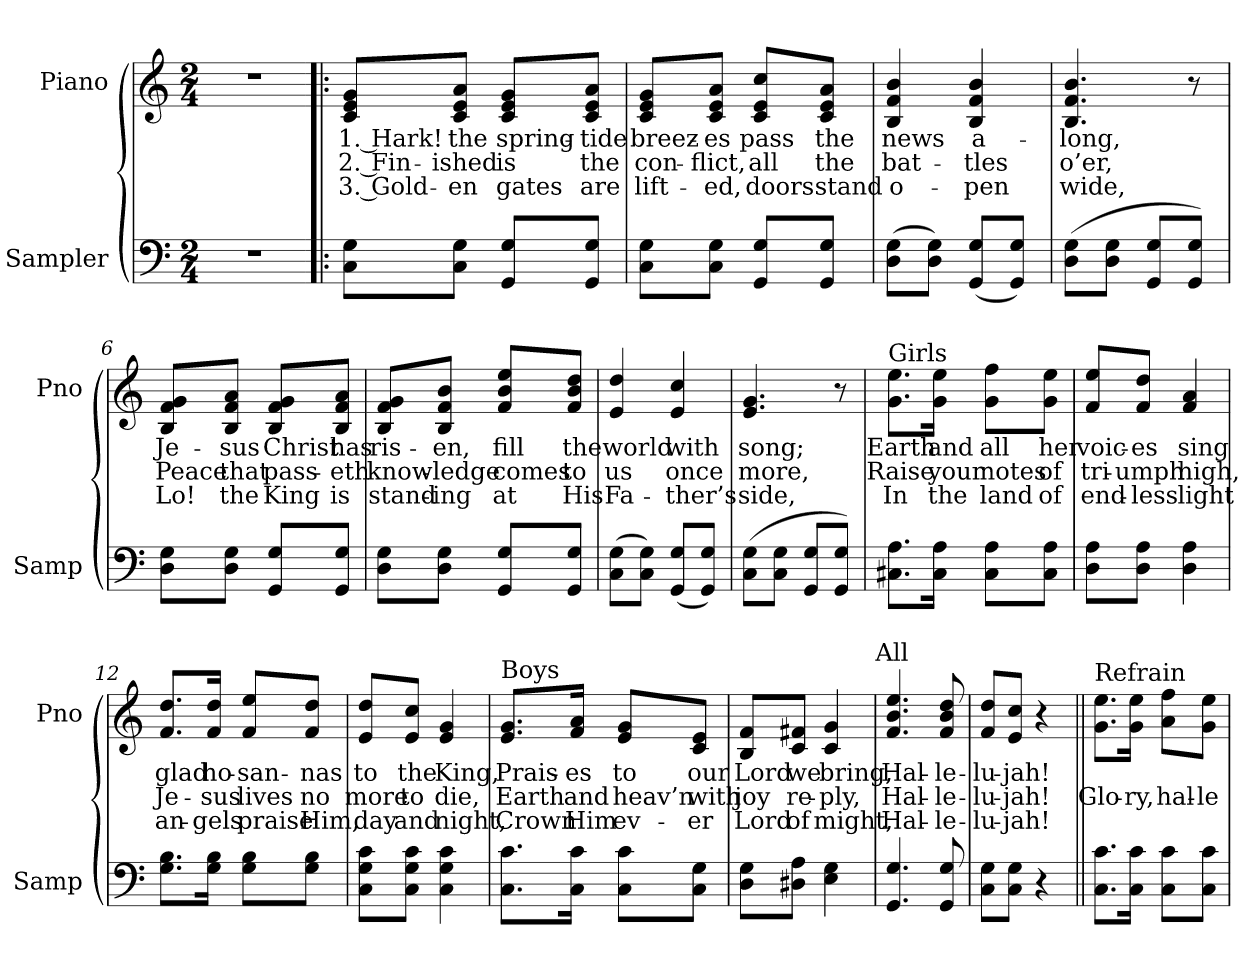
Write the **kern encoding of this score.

**kern	**kern	**text	**text	**text
*part2	*part1	*part1	*part1	*part1
*staff2	*staff1	*staff1	*staff1	*staff1
*I"Sampler	*I"Piano	*	*	*
*I'Samp	*I'Pno	*	*	*
*clefF4	*clefG2	*	*	*
*M2/4	*M2/4	*	*	*
=1	=1	=1	=1	=1
2r	2r	.	.	.
=2!|:	=2!|:	=2!|:	=2!|:	=2!|:
8C\ 8G\L	8c/ 8e/ 8g/L	1. Hark!	2. Fin-	3. Gold-
8C\ 8G\J	8c/ 8e/ 8a/J	the	-ished	-en
8GG/ 8G/L	8c/ 8e/ 8g/L	spring-	is	gates
8GG/ 8G/J	8c/ 8e/ 8a/J	-tide	the	are
=3	=3	=3	=3	=3
8C\ 8G\L	8c/ 8e/ 8g/L	breez-	con-	lift-
8C\ 8G\J	8c/ 8e/ 8a/J	-es	-flict,	-ed,
8GG/ 8G/L	8c/ 8e/ 8cc/L	pass	all	doors
8GG/ 8G/J	8c/ 8e/ 8a/J	the	the	stand
=4	=4	=4	=4	=4
(8D\ 8G\L	4B 4f 4b	news	bat-	o-
8D\ 8G\J)	.	.	.	.
(8GG/ 8G/L	4B 4f 4b	a-	-tles	-pen
8GG/ 8G/J)	.	.	.	.
=5	=5	=5	=5	=5
(8D\ 8G\L	4.B 4.f 4.b	-long,	o’er,	wide,
8D\ 8G\J	.	.	.	.
8GG/ 8G/L	.	.	.	.
8GG/ 8G/J)	8r	.	.	.
=6	=6	=6	=6	=6
8D\ 8G\L	8B/ 8f/ 8g/L	Je-	Peace	Lo!
8D\ 8G\J	8B/ 8f/ 8a/J	-sus	that	the
8GG/ 8G/L	8B/ 8f/ 8g/L	Christ	pass-	King
8GG/ 8G/J	8B/ 8f/ 8a/J	has	-eth	is
=7	=7	=7	=7	=7
8D\ 8G\L	8B/ 8f/ 8g/L	ris-	know-	stand-
8D\ 8G\J	8B/ 8f/ 8b/J	-en,	-ledge	-ing
8GG/ 8G/L	8f/ 8b/ 8ee/L	fill	comes	at
8GG/ 8G/J	8f/ 8b/ 8dd/J	the	to	His
=8	=8	=8	=8	=8
(8C\ 8G\L	4e 4dd	world	us	Fa-
8C\ 8G\J)	.	.	.	.
(8GG/ 8G/L	4e 4cc	with	once	-ther’s
8GG/ 8G/J)	.	.	.	.
=9	=9	=9	=9	=9
(8C\ 8G\L	4.e 4.g	song;	more,	side,
8C\ 8G\J	.	.	.	.
8GG/ 8G/L	.	.	.	.
8GG/ 8G/J)	8r	.	.	.
=10	=10	=10	=10	=10
!	!LO:TX:t=Girls	!	!	!
8.C#X\ 8.A\L	8.g\ 8.ee\L	Earth	Raise	In
16C#\ 16A\Jk	16g\ 16ee\Jk	and	your	the
8C#\ 8A\L	8g\ 8ff\L	all	notes	land
8C#\ 8A\J	8g\ 8ee\J	her	of	of
=11	=11	=11	=11	=11
8D\ 8A\L	8f/ 8ee/L	voic-	tri-	end-
8D\ 8A\J	8f/ 8dd/J	-es	-umph	-less
4D 4A	4f 4a	sing	high,	light
=12	=12	=12	=12	=12
8.G\ 8.B\L	8.f/ 8.dd/L	glad	Je-	an-
16G\ 16B\Jk	16f/ 16dd/Jk	ho-	-sus	-gels
8G\ 8B\L	8f/ 8ee/L	-san-	lives	praise
8G\ 8B\J	8f/ 8dd/J	-nas	no	Him,
=13	=13	=13	=13	=13
8C\ 8G\ 8c\L	8e/ 8dd/L	to	more	day
8C\ 8G\ 8c\J	8e/ 8cc/J	the	to	and
4C 4G 4c	4e 4g	King,	die,	night,
=14	=14	=14	=14	=14
!	!LO:TX:t=Boys	!	!	!
8.C\ 8.c\L	8.e/ 8.g/L	Prais-	Earth	Crown
16C\ 16c\Jk	16f/ 16a/Jk	-es	and	Him
8C\ 8c\L	8e/ 8g/L	to	heav’n	ev-
8C\ 8G\J	8c/ 8e/J	our	with	-er
=15	=15	=15	=15	=15
8D\ 8G\L	8B/ 8f/L	Lord	joy	Lord
8D#X\ 8A\J	8c/ 8f#X/J	we	re-	of
4E 4G	4c 4g	bring,	-ply,	might,
!	!LO:TX:t=All	!	!	!
=16	=16	=16	=16	=16
4.GG 4.G	4.f/ 4.b/ 4.ee/	Hal-	Hal-	Hal-
8GG 8G	8f 8b 8dd	-le-	-le-	-le-
=17	=17	=17	=17	=17
8C\ 8G\L	8f/ 8dd/L	-lu-	-lu-	-lu-
8C\ 8G\J	8e/ 8cc/J	-jah!	-jah!	-jah!
4r	4r	.	.	.
=18||	=18||	=18||	=18||	=18||
!	!LO:TX:t=Refrain	!	!	!
8.C\ 8.c\L	8.g\ 8.ee\L	.	Glo-	.
16C\ 16c\Jk	16g\ 16ee\Jk	.	-ry,	.
8C\ 8c\L	8a\ 8ff\L	.	hal-	.
8C\ 8c\J	8g\ 8ee\J	.	-le-	.
=	=	=	=	=
*-	*-	*-	*-	*-
